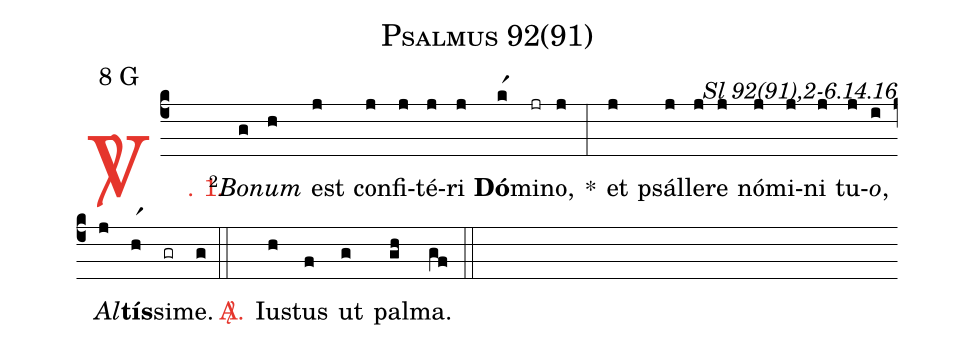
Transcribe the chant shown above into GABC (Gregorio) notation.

name: Psalmus 92(91);
mode: 8;
mode-differentia: G;
commentary: Sl 92(91),2-6.14.16;
%%
(c4)

<c><sp>V/</sp>. 1.</c>() <v>\VSup{2}</v><i>Bo</i>(g)<i>num</i>(h) est(j) con(j)fi(j)té(j)ri(j) <b>Dó</b>(kr1)mi(jr)no,(j) *(:) et(j) psál(j)le(j)re(j) nó(j)mi(j)ni(j) tu(j)<i>o</i>,(i) <i>Al</i>(j)<b>tís</b>(hr1)si(gr)me.(g)

(::)

<nlba><c><sp>A/</sp>.</c>() Iu</nlba>(h)stus(f) ut(g) pal(gh)ma.(gf)

(::)
